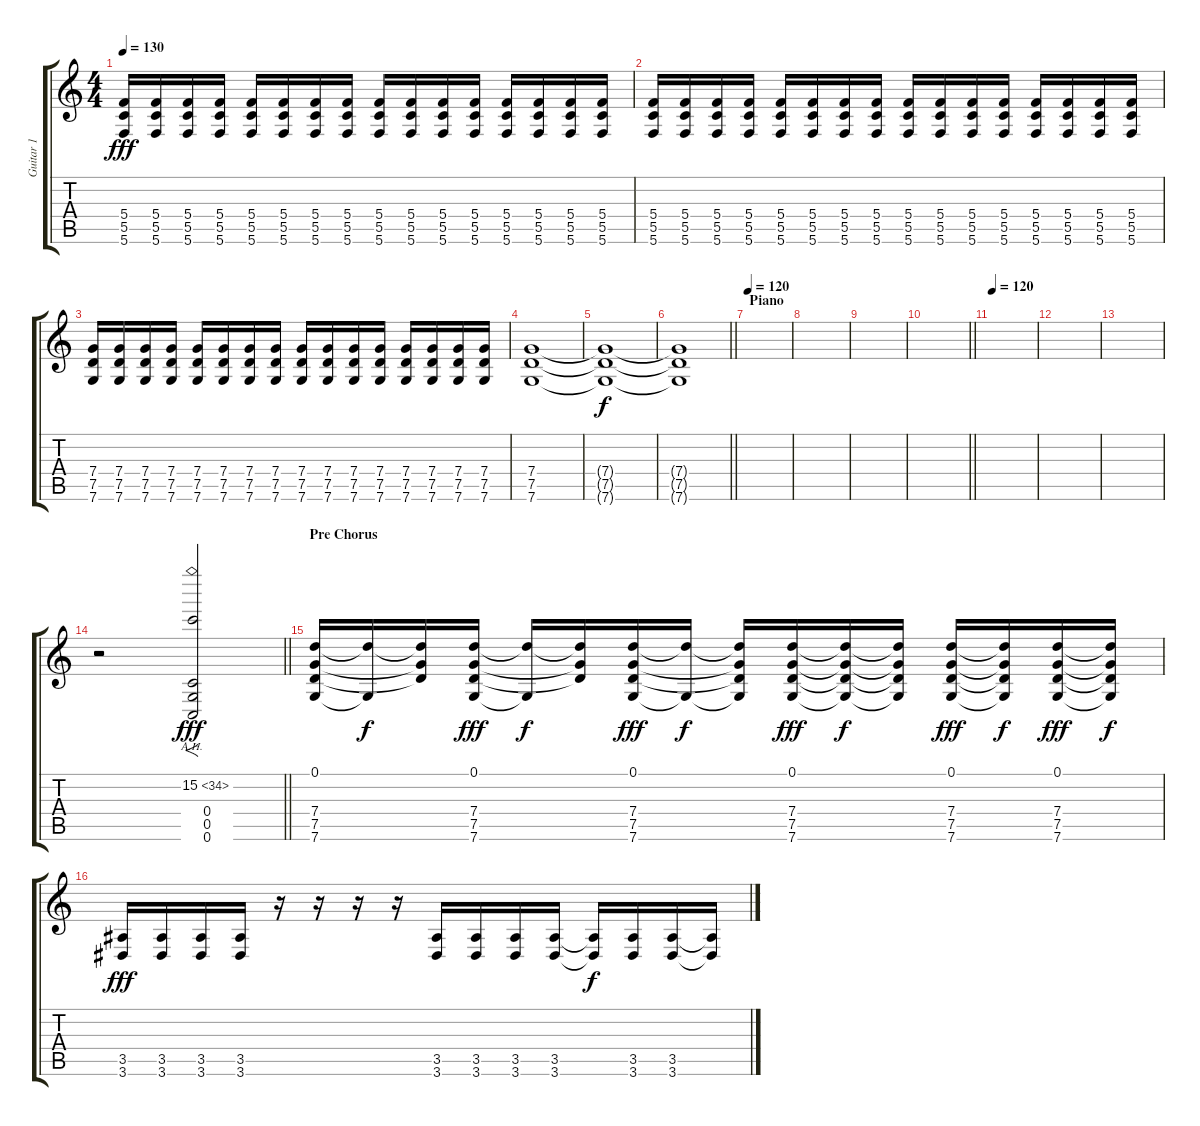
\track ("Guitar 1" "Guitar 1") {instrument overdrivenguitar}
\staff {score tabs}
\tuning (D4 A3 F3 C3 G2 C2) {hide}
\ts (4 4)
\tempo 130
\clef g2
\ks c
(5.4 5.5 5.6).16{dy fff} (5.4 5.5 5.6).16 (5.4 5.5 5.6).16 (5.4 5.5 5.6).16 (5.4 5.5 5.6).16 (5.4 5.5 5.6).16 (5.4 5.5 5.6).16 (5.4 5.5 5.6).16 (5.4 5.5 5.6).16 (5.4 5.5 5.6).16 (5.4 5.5 5.6).16 (5.4 5.5 5.6).16 (5.4 5.5 5.6).16 (5.4 5.5 5.6).16 (5.4 5.5 5.6).16 (5.4 5.5 5.6).16 |
(5.4 5.5 5.6).16 (5.4 5.5 5.6).16 (5.4 5.5 5.6).16 (5.4 5.5 5.6).16 (5.4 5.5 5.6).16 (5.4 5.5 5.6).16 (5.4 5.5 5.6).16 (5.4 5.5 5.6).16 (5.4 5.5 5.6).16 (5.4 5.5 5.6).16 (5.4 5.5 5.6).16 (5.4 5.5 5.6).16 (5.4 5.5 5.6).16 (5.4 5.5 5.6).16 (5.4 5.5 5.6).16 (5.4 5.5 5.6).16 |
(7.4 7.5 7.6).16 (7.4 7.5 7.6).16 (7.4 7.5 7.6).16 (7.4 7.5 7.6).16 (7.4 7.5 7.6).16 (7.4 7.5 7.6).16 (7.4 7.5 7.6).16 (7.4 7.5 7.6).16 (7.4 7.5 7.6).16 (7.4 7.5 7.6).16 (7.4 7.5 7.6).16 (7.4 7.5 7.6).16 (7.4 7.5 7.6).16 (7.4 7.5 7.6).16 (7.4 7.5 7.6).16 (7.4 7.5 7.6).16 |
(7.4 7.5 7.6).1 |
(7.4{t} 7.5{t} 7.6{t}).1{dy f} |
\barLineRight lightlight
(7.4{t} 7.5{t} 7.6{t}).1 |
\section ("" "Piano")
\tempo 120
|
|
|
\barLineRight lightlight
|
\tempo 120
|
|
|
\barLineRight lightlight
r.2 (15.2{ah 19} 0.4 0.5 0.6).2{f dy fff} |
\section ("" "Pre Chorus")
(0.1 7.4 7.5 7.6).16 (0.1{t} 7.6{t}).16{dy f} (0.1{t} 7.4{t} 7.5{t}).16 (0.1 7.4 7.5 7.6).16{dy fff} (0.1{t} 7.6{t}).16{dy f} (0.1{t} 7.4{t} 7.5{t}).16 (0.1 7.4 7.5 7.6).16{dy fff} (0.1{t} 7.6{t}).16{dy f} (0.1{t} 7.4{t} 7.5{t} 7.6{t}).16 (0.1 7.4 7.5 7.6).16{dy fff} (0.1{t} 7.4{t} 7.5{t} 7.6{t}).16{dy f} (0.1{t} 7.4{t} 7.5{t} 7.6{t}).16 (0.1 7.4 7.5 7.6).16{dy fff} (0.1{t} 7.4{t} 7.5{t} 7.6{t}).16{dy f} (0.1 7.4 7.5 7.6).16{dy fff} (0.1{t} 7.4{t} 7.5{t} 7.6{t}).16{dy f} |
(3.5 3.6).16{dy fff} (3.5 3.6).16 (3.5 3.6).16 (3.5 3.6).16 r.16 r.16 r.16 r.16 (3.5 3.6).16 (3.5 3.6).16 (3.5 3.6).16 (3.5 3.6).16 (3.5{t} 3.6{t}).16{dy f} (3.5 3.6).16 (3.5 3.6).16 (3.5{t} 3.6{t}).16
